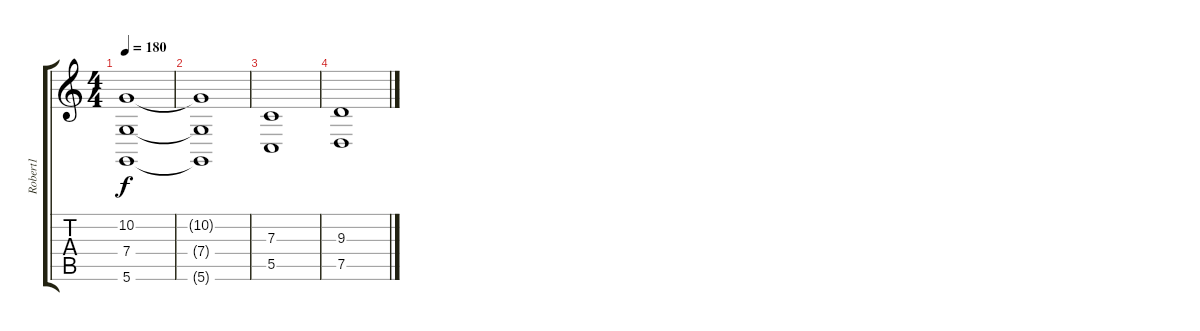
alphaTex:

\track ("Robert1" "Robert1") {instrument pad4choir}
\staff {score tabs}
\tuning (D4 A3 F3 C3 G2 D2) {hide}
\ts (4 4)
\tempo 180
\clef g2
\ks c
(10.2 7.4 5.6).1{dy f} |
(10.2{t} 7.4{t} 5.6{t}).1 |
(7.3 5.5).1 |
(9.3 7.5).1
